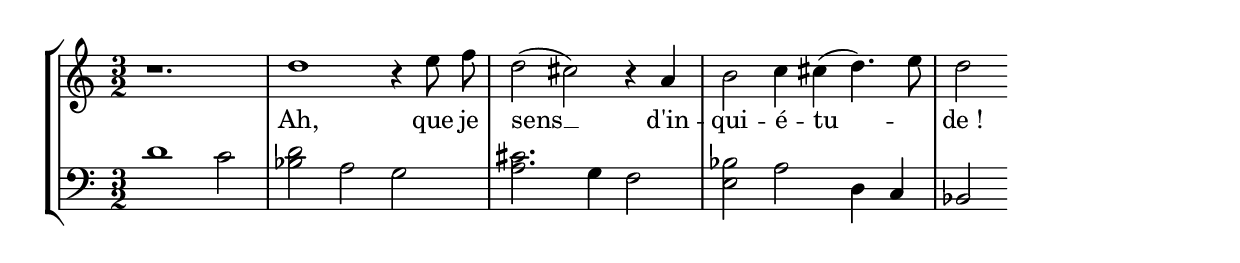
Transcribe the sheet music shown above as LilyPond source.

\version "2.12.0" 
\paper {
  indent = 0\mm  
 page-top-space = 20\mm  
 top-margin = 5\mm  
 head-separation = 0\mm } 

PartPOne =  { \autoBeamOff   \clef "treble"   \key c \major   \time 3/2 
% Measure 1
r1.\bar "|" 	
% Measure 2
d''1	r4	e''8	f''8\bar "|" 	
% Measure 3
d''2(	cis''2)	r4	a'4\bar "|" 	
% Measure 4
b'2	c''4	cis''4(	d''4.)	e''8\bar "|" 	
% Measure 5
d''2	
 }
LyricsPartPOneOne =  \lyricmode { 
 "Ah,"  "que" "je" "sens"__   _  "d'in" -- "qui" -- "é" -- "tu" --  _  _ "de !" 
 } 

PartPTwo =  { \autoBeamOff   \clef "bass"   \key c \major   \time 3/2 
% Measure 1
d'1	c'2\bar "|" 	
% Measure 2
<bes d'>2	a2	g2\bar "|" 	
% Measure 3
<a cis'>2.	g4	f2\bar "|" 	
% Measure 4
<e bes>2	a2	d4	c4\bar "|" 	
% Measure 5
bes,2
 }

 \score   
{  <<
  	\new StaffGroup    
	\with { 
	} 
	{ <<
  		\new Staff    
		\with {
		 instrumentName = #"" 
		 midiInstrument = #"Bright Acoustic Piano" 
		 melismaBusyProperties = #'()  
		} 
		{ <<
 		\new Voice = "PartPOne" { \PartPOne }  
 		 \new Lyrics \lyricsto "PartPOne" { \set includeGraceNotes = ##t
			 \LyricsPartPOneOne }
 
 
		>>   } 
 		\new Staff    
		\with {
		 instrumentName = #"" 
		 midiInstrument = #"Bright Acoustic Piano" 
		 melismaBusyProperties = #'()  
		} 
		{ <<
 		\new Voice = "PartPTwo" { \PartPTwo }   
 
		>>   } 
 
	>>   } 
  >>  
 \layout { 
	 	\context {
	     \Score
		skipBars = ##t
 
	}
	\context {
	     \Staff
 
	}
	\context {
	     \Lyrics
 
	}
 
} 
 \midi{} 
 } 
